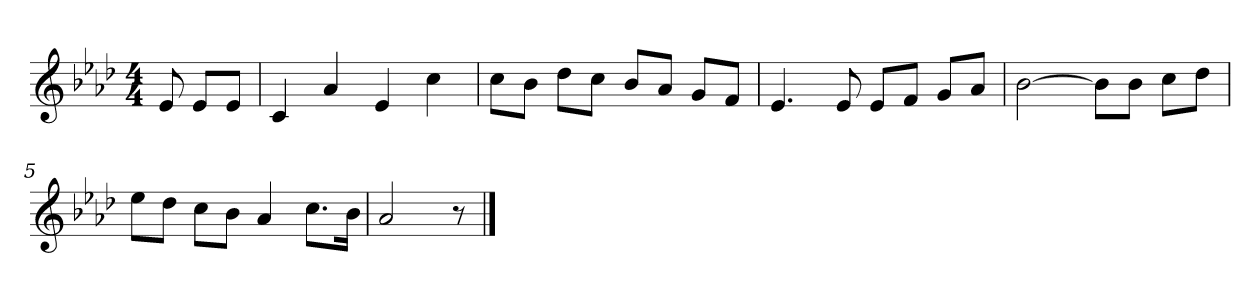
**kern
*part1
*staff1
*clefG2
*k[b-e-a-d-]
*A-:
*M4/4
*MM120
=
8e-
8e-/L
8e-/J
=1
4c
4a-
4e-
4cc
=2
8cc\L
8b-\J
8dd-\L
8cc\J
8b-/L
8a-/J
8g/L
8f/J
=3
4.e-
8e-
8e-/L
8f/J
8g/L
8a-/J
=4
[2b-
8b-\L]
8b-\J
8cc\L
8dd-\J
=5
8ee-\L
8dd-\J
8cc\L
8b-\J
4a-
8.cc\L
16b-\Jk
=6
2a-
8r
==
*-
